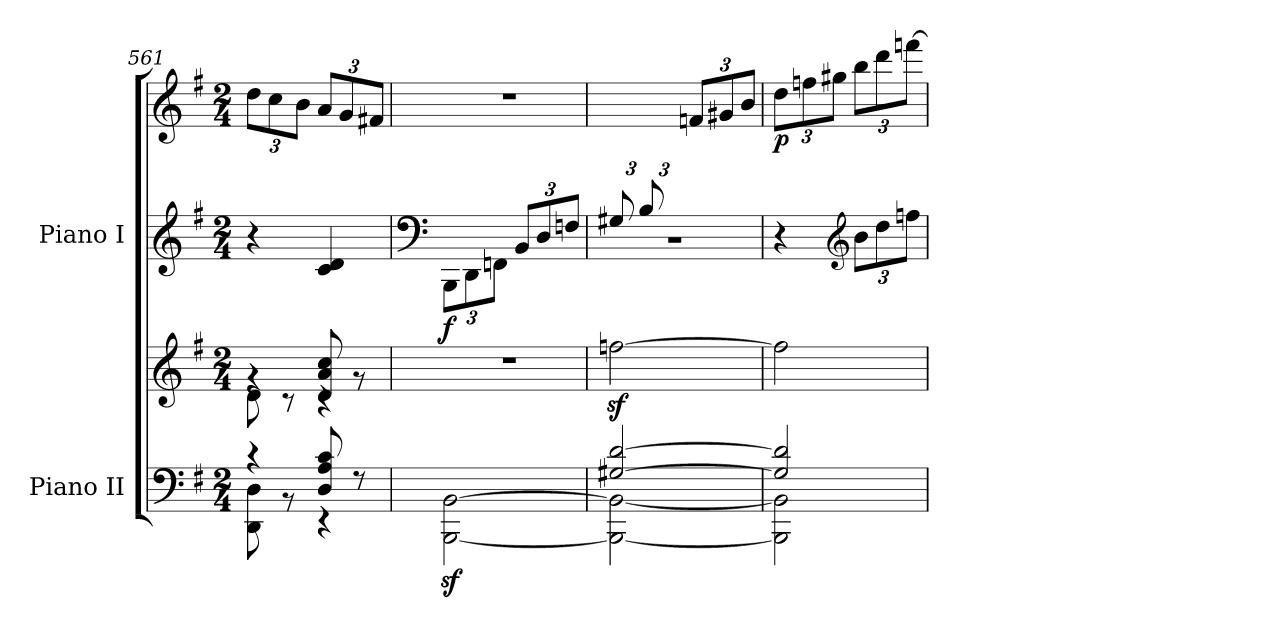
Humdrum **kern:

**kern	**kern	**kern	**kern	**dynam
*part2	*part2	*part1	*part1	*part1
*staff4	*staff3	*staff2	*staff1	*staff1/2
*I"Piano II	*	*I"Piano I	*	*
*I'Pno. II	*	*I'Pno. I	*	*
!!LO:PB:g=z
*clefF4	*clefG2	*clefG2	*clefG2	*
*k[f#]	*k[f#]	*k[f#]	*k[f#]	*
*M2/4	*M2/4	*M2/4	*M2/4	*
=561	=561	=561	=561	=561
*^	*^	*	*	*
*	*	*	*	*	*Xbrackettup	*
4r	8DD!\ 8D!\	4rg	8d!\	4r	12dd\L	.
.	.	.	.	.	12cc\	.
.	8r	.	8r	.	.	.
.	.	.	.	.	12b\J	.
8D!/ 8A!/ 8c!/	4r	8d!/ 8a!/ 8cc!/	4rc	4c/ 4d/	12a/L	.
.	.	.	.	.	12g/	.
8r	.	8rg	.	.	.	.
.	.	.	.	.	12f#X/J	.
*v	*v	*	*	*	*	*
*	*v	*v	*	*	*
=562	=562	=562	=562	=562
*	*	*clefF4	*	*
*	*	*Xbrackettup	*	*
!	!	!	!	!LO:DY:b=2
[2BBB!\z< [2BB!\z<	2r	12BBB\L	2r	f
.	.	12DD\	.	.
.	.	12FFn\J	.	.
.	.	12BB/L	.	.
.	.	12D/	.	.
.	.	12Fn/J	.	.
=563	=563	=563	=563	=563
*^	*	*^	*	*
[2G#X!/ [2d!/	2BBB!\_ 2BB!\_	[2ffnz<!\	12G#X/L	2r	6ryy	.
.	.	.	12B/	.	.	.
.	.	.	3ryy	.	12d\J	.
.	.	.	.	.	12fn/L	.
.	.	.	.	.	12g#X/	.
.	.	.	.	.	12b/J	.
*	*	*	*v	*v	*	*
=564	=564	=564	=564	=564	=564
!	!	!	!	!	!LO:DY:b
2G#!/] 2d!/]	2BBB!\] 2BB!\]	2ff!\]	4r	12dd\L	p
.	.	.	.	12ffn\	.
.	.	.	.	12gg#X\J	.
*	*	*	*clefG2	*	*
.	.	.	12b\L	12bb\L	.
.	.	.	12dd\	12ddd\	.
.	.	.	12ffn\J	[12fffn\J	.
*v	*v	*	*	*	*
=	=	=	=	=
*-	*-	*-	*-	*-
